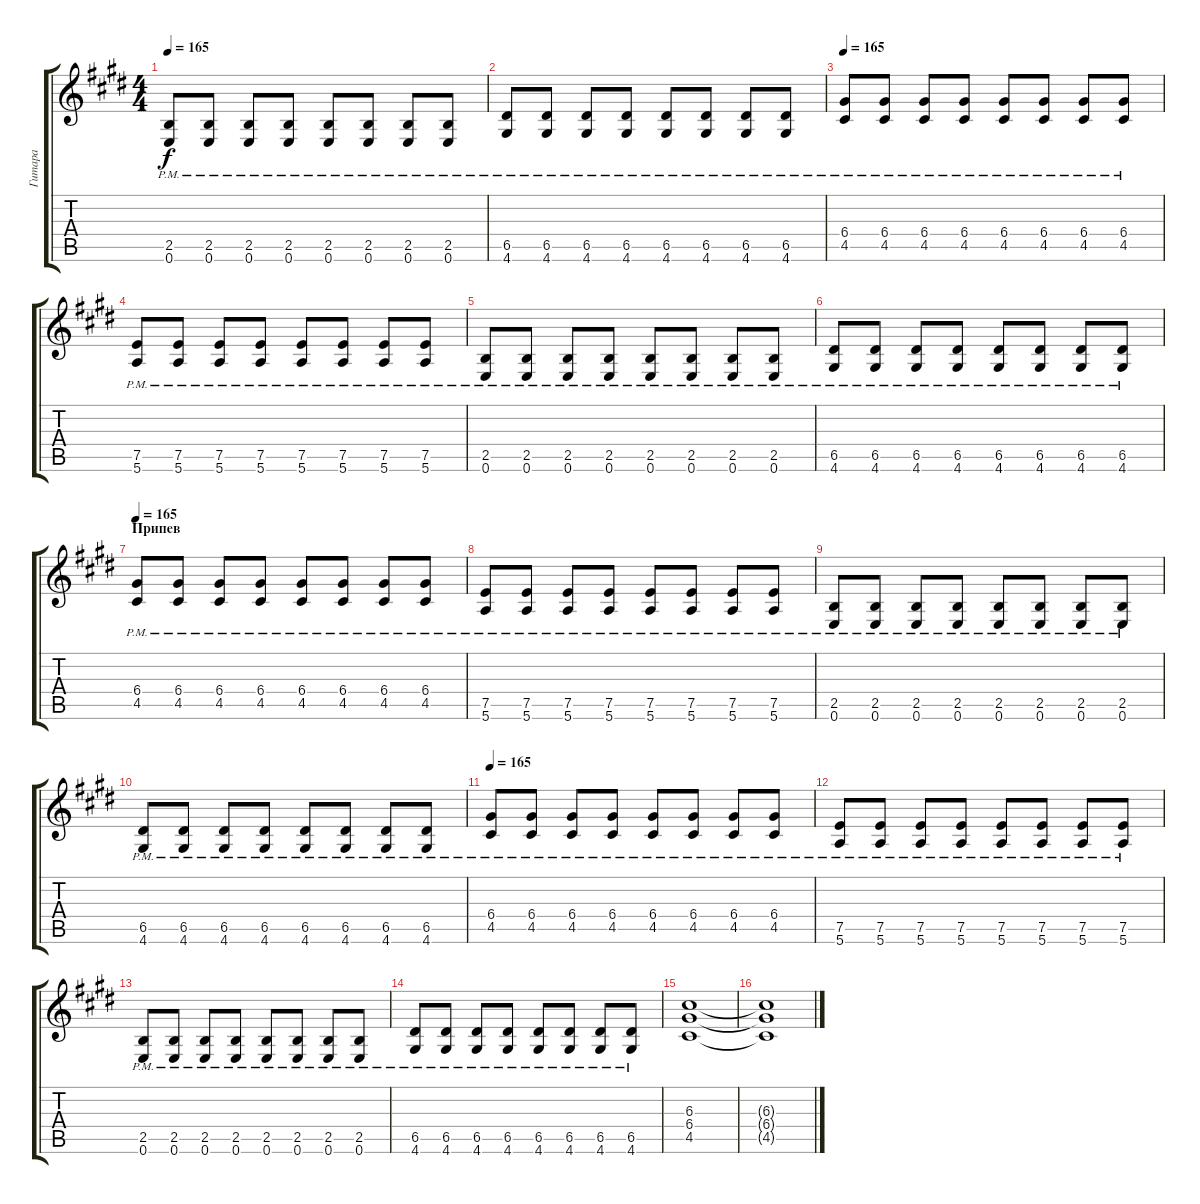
\track ("Гитара" "Гитара") {instrument overdrivenguitar}
\staff {score tabs}
\tuning (E4 B3 G3 D3 A2 E2) {hide}
\ts (4 4)
\tempo 165
\clef g2
\ks e
(2.5{pm} 0.6{pm}).8{dy f} (2.5{pm} 0.6{pm}).8 (2.5{pm} 0.6{pm}).8 (2.5{pm} 0.6{pm}).8 (2.5{pm} 0.6{pm}).8 (2.5{pm} 0.6{pm}).8 (2.5{pm} 0.6{pm}).8 (2.5{pm} 0.6{pm}).8 |
(6.5{pm} 4.6{pm}).8 (6.5{pm} 4.6{pm}).8 (6.5{pm} 4.6{pm}).8 (6.5{pm} 4.6{pm}).8 (6.5 4.6{pm}).8 (6.5{pm} 4.6{pm}).8 (6.5{pm} 4.6{pm}).8 (6.5{pm} 4.6{pm}).8 |
\tempo 165
(6.4{pm} 4.5{pm}).8 (6.4{pm} 4.5{pm}).8 (6.4{pm} 4.5{pm}).8 (6.4{pm} 4.5{pm}).8 (6.4{pm} 4.5{pm}).8 (6.4{pm} 4.5{pm}).8 (6.4{pm} 4.5{pm}).8 (6.4{pm} 4.5{pm}).8 |
(7.5{pm} 5.6{pm}).8 (7.5{pm} 5.6{pm}).8 (7.5{pm} 5.6{pm}).8 (7.5{pm} 5.6{pm}).8 (7.5{pm} 5.6{pm}).8 (7.5{pm} 5.6{pm}).8 (7.5{pm} 5.6{pm}).8 (7.5{pm} 5.6{pm}).8 |
(2.5{pm} 0.6{pm}).8 (2.5{pm} 0.6{pm}).8 (2.5{pm} 0.6{pm}).8 (2.5{pm} 0.6{pm}).8 (2.5{pm} 0.6{pm}).8 (2.5{pm} 0.6{pm}).8 (2.5{pm} 0.6{pm}).8 (2.5{pm} 0.6{pm}).8 |
(6.5{pm} 4.6{pm}).8 (6.5{pm} 4.6{pm}).8 (6.5{pm} 4.6{pm}).8 (6.5{pm} 4.6{pm}).8 (6.5 4.6{pm}).8 (6.5{pm} 4.6{pm}).8 (6.5{pm} 4.6{pm}).8 (6.5{pm} 4.6{pm}).8 |
\section ("" "Припев")
\tempo 165
(6.4{pm} 4.5{pm}).8 (6.4{pm} 4.5{pm}).8 (6.4{pm} 4.5{pm}).8 (6.4{pm} 4.5{pm}).8 (6.4{pm} 4.5{pm}).8 (6.4{pm} 4.5{pm}).8 (6.4{pm} 4.5{pm}).8 (6.4{pm} 4.5{pm}).8 |
(7.5{pm} 5.6{pm}).8 (7.5{pm} 5.6{pm}).8 (7.5{pm} 5.6{pm}).8 (7.5{pm} 5.6{pm}).8 (7.5{pm} 5.6{pm}).8 (7.5{pm} 5.6{pm}).8 (7.5{pm} 5.6{pm}).8 (7.5{pm} 5.6{pm}).8 |
(2.5{pm} 0.6{pm}).8 (2.5{pm} 0.6{pm}).8 (2.5{pm} 0.6{pm}).8 (2.5{pm} 0.6{pm}).8 (2.5{pm} 0.6{pm}).8 (2.5{pm} 0.6{pm}).8 (2.5{pm} 0.6{pm}).8 (2.5{pm} 0.6{pm}).8 |
(6.5{pm} 4.6{pm}).8 (6.5{pm} 4.6{pm}).8 (6.5{pm} 4.6{pm}).8 (6.5{pm} 4.6{pm}).8 (6.5 4.6{pm}).8 (6.5{pm} 4.6{pm}).8 (6.5{pm} 4.6{pm}).8 (6.5{pm} 4.6{pm}).8 |
\tempo 165
(6.4{pm} 4.5{pm}).8 (6.4{pm} 4.5{pm}).8 (6.4{pm} 4.5{pm}).8 (6.4{pm} 4.5{pm}).8 (6.4{pm} 4.5{pm}).8 (6.4{pm} 4.5{pm}).8 (6.4{pm} 4.5{pm}).8 (6.4{pm} 4.5{pm}).8 |
(7.5{pm} 5.6{pm}).8 (7.5{pm} 5.6{pm}).8 (7.5{pm} 5.6{pm}).8 (7.5{pm} 5.6{pm}).8 (7.5{pm} 5.6{pm}).8 (7.5{pm} 5.6{pm}).8 (7.5{pm} 5.6{pm}).8 (7.5{pm} 5.6{pm}).8 |
(2.5{pm} 0.6{pm}).8 (2.5{pm} 0.6{pm}).8 (2.5{pm} 0.6{pm}).8 (2.5{pm} 0.6{pm}).8 (2.5{pm} 0.6{pm}).8 (2.5{pm} 0.6{pm}).8 (2.5{pm} 0.6{pm}).8 (2.5{pm} 0.6{pm}).8 |
(6.5{pm} 4.6{pm}).8 (6.5{pm} 4.6{pm}).8 (6.5{pm} 4.6{pm}).8 (6.5{pm} 4.6{pm}).8 (6.5 4.6{pm}).8 (6.5{pm} 4.6{pm}).8 (6.5{pm} 4.6{pm}).8 (6.5{pm} 4.6{pm}).8 |
(6.3 6.4 4.5).1{volume 16} |
(6.3{t} 6.4{t} 4.5{t}).1
